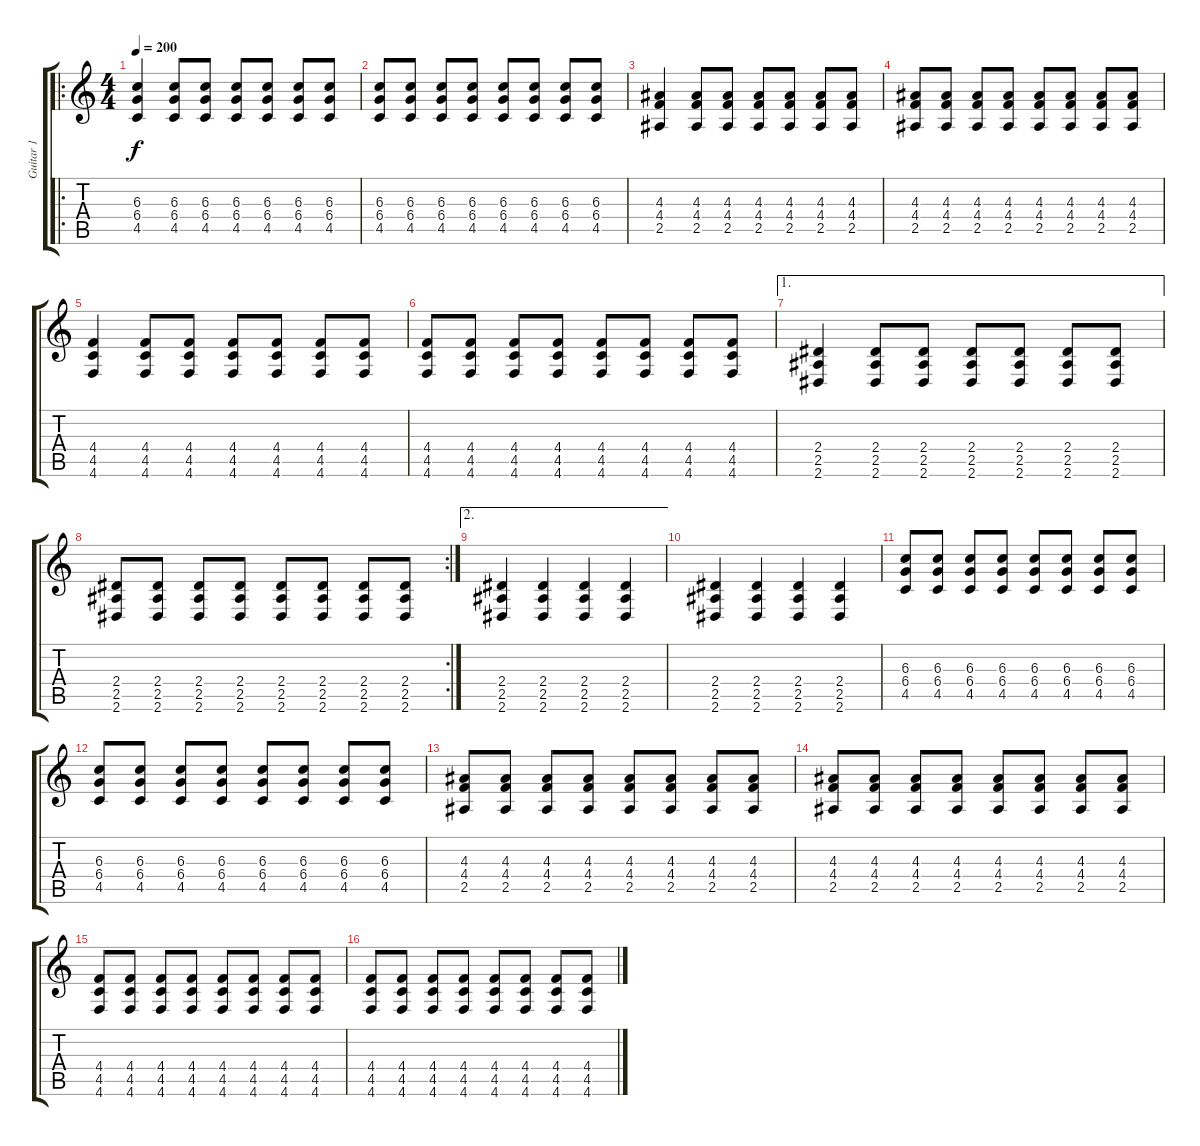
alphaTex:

\track ("Guitar 1" "Guitar 1") {instrument distortionguitar}
\staff {score tabs}
\tuning (Eb4 Bb3 Gb3 Db3 Ab2 Db2) {hide}
\ro
\ts (4 4)
\tempo 200
\clef g2
\ks c
(6.3 6.4 4.5).4{dy f balance 15 instrument distortionguitar} (6.3 6.4 4.5).8{instrument electricguitarmuted} (6.3 6.4 4.5).8 (6.3 6.4 4.5).8 (6.3 6.4 4.5).8 (6.3 6.4 4.5).8 (6.3 6.4 4.5).8 |
(6.3 6.4 4.5).8 (6.3 6.4 4.5).8 (6.3 6.4 4.5).8 (6.3 6.4 4.5).8 (6.3 6.4 4.5).8 (6.3 6.4 4.5).8 (6.3 6.4 4.5).8 (6.3 6.4 4.5).8 |
(4.3 4.4 2.5).4{instrument distortionguitar} (4.3 4.4 2.5).8{instrument electricguitarmuted} (4.3 4.4 2.5).8 (4.3 4.4 2.5).8 (4.3 4.4 2.5).8 (4.3 4.4 2.5).8 (4.3 4.4 2.5).8 |
(4.3 4.4 2.5).8 (4.3 4.4 2.5).8 (4.3 4.4 2.5).8 (4.3 4.4 2.5).8 (4.3 4.4 2.5).8 (4.3 4.4 2.5).8 (4.3 4.4 2.5).8 (4.3 4.4 2.5).8 |
(4.4 4.5 4.6).4{instrument distortionguitar} (4.4 4.5 4.6).8{instrument electricguitarmuted} (4.4 4.5 4.6).8 (4.4 4.5 4.6).8 (4.4 4.5 4.6).8 (4.4 4.5 4.6).8 (4.4 4.5 4.6).8 |
(4.4 4.5 4.6).8 (4.4 4.5 4.6).8 (4.4 4.5 4.6).8 (4.4 4.5 4.6).8 (4.4 4.5 4.6).8 (4.4 4.5 4.6).8 (4.4 4.5 4.6).8 (4.4 4.5 4.6).8 |
\ae 1
(2.4 2.5 2.6).4{instrument distortionguitar} (2.4 2.5 2.6).8{instrument electricguitarmuted} (2.4 2.5 2.6).8 (2.4 2.5 2.6).8 (2.4 2.5 2.6).8 (2.4 2.5 2.6).8 (2.4 2.5 2.6).8 |
\rc 2
(2.4 2.5 2.6).8 (2.4 2.5 2.6).8 (2.4 2.5 2.6).8 (2.4 2.5 2.6).8 (2.4 2.5 2.6).8 (2.4 2.5 2.6).8 (2.4 2.5 2.6).8 (2.4 2.5 2.6).8 |
\ae 2
(2.4 2.5 2.6).4{instrument distortionguitar} (2.4 2.5 2.6).4 (2.4 2.5 2.6).4 (2.4 2.5 2.6).4 |
(2.4 2.5 2.6).4 (2.4 2.5 2.6).4 (2.4 2.5 2.6).4 (2.4 2.5 2.6).4 |
(6.3 6.4 4.5).8{balance 8 instrument distortionguitar} (6.3 6.4 4.5).8 (6.3 6.4 4.5).8 (6.3 6.4 4.5).8 (6.3 6.4 4.5).8 (6.3 6.4 4.5).8 (6.3 6.4 4.5).8 (6.3 6.4 4.5).8 |
(6.3 6.4 4.5).8 (6.3 6.4 4.5).8 (6.3 6.4 4.5).8 (6.3 6.4 4.5).8 (6.3 6.4 4.5).8 (6.3 6.4 4.5).8 (6.3 6.4 4.5).8 (6.3 6.4 4.5).8 |
(4.3 4.4 2.5).8 (4.3 4.4 2.5).8 (4.3 4.4 2.5).8 (4.3 4.4 2.5).8 (4.3 4.4 2.5).8 (4.3 4.4 2.5).8 (4.3 4.4 2.5).8 (4.3 4.4 2.5).8 |
(4.3 4.4 2.5).8 (4.3 4.4 2.5).8 (4.3 4.4 2.5).8 (4.3 4.4 2.5).8 (4.3 4.4 2.5).8 (4.3 4.4 2.5).8 (4.3 4.4 2.5).8 (4.3 4.4 2.5).8 |
(4.4 4.5 4.6).8 (4.4 4.5 4.6).8 (4.4 4.5 4.6).8 (4.4 4.5 4.6).8 (4.4 4.5 4.6).8 (4.4 4.5 4.6).8 (4.4 4.5 4.6).8 (4.4 4.5 4.6).8 |
(4.4 4.5 4.6).8 (4.4 4.5 4.6).8 (4.4 4.5 4.6).8 (4.4 4.5 4.6).8 (4.4 4.5 4.6).8 (4.4 4.5 4.6).8 (4.4 4.5 4.6).8 (4.4 4.5 4.6).8
